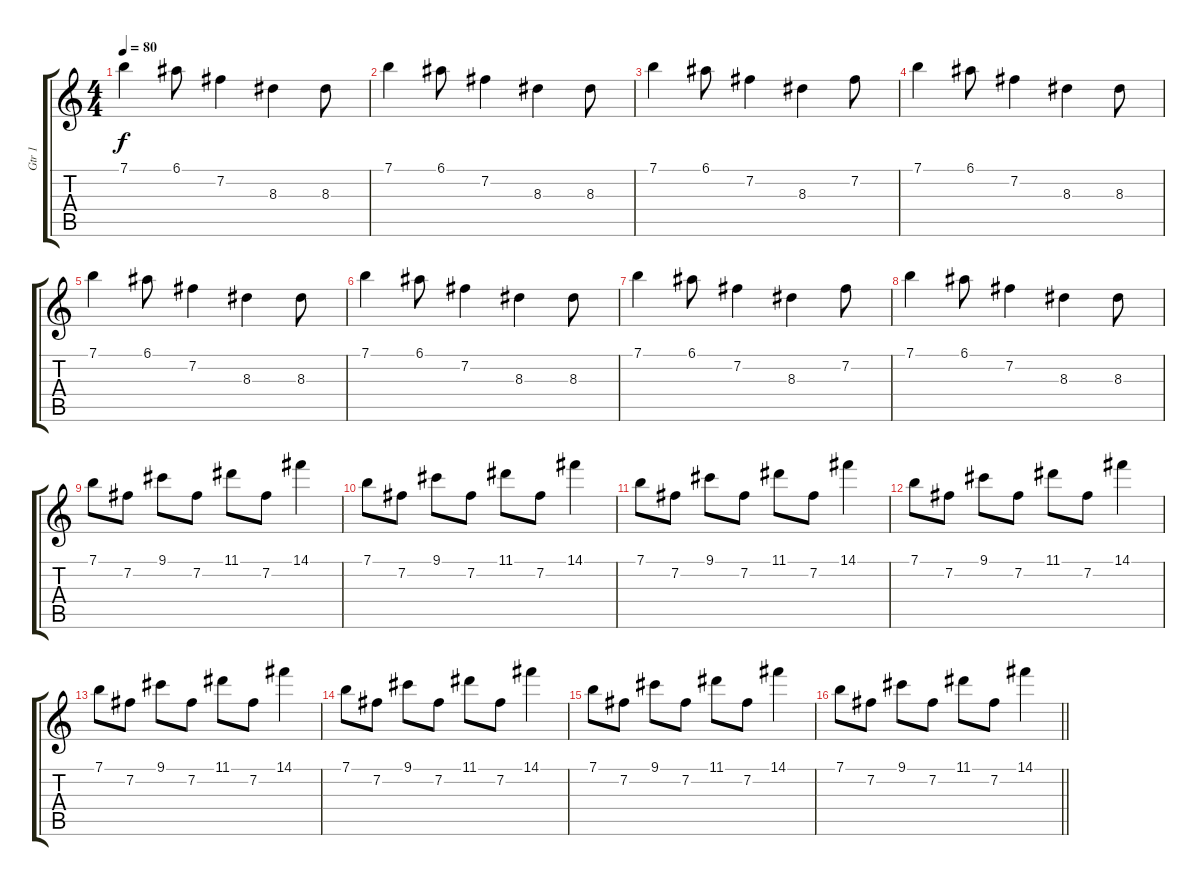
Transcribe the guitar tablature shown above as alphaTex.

\track ("Gtr 1" "Gtr 1") {instrument electricguitarjazz}
\staff {score tabs}
\tuning (E4 B3 G3 D3 A2 E2) {hide}
\ts (4 4)
\tempo 80
\clef g2
\ks c
7.1.4{dy f} 6.1.8 7.2.4 8.3.4 8.3.8 |
7.1.4 6.1.8 7.2.4 8.3.4 8.3.8 |
7.1.4 6.1.8 7.2.4 8.3.4 7.2.8 |
7.1.4 6.1.8 7.2.4 8.3.4 8.3.8 |
7.1.4 6.1.8 7.2.4 8.3.4 8.3.8 |
7.1.4 6.1.8 7.2.4 8.3.4 8.3.8 |
7.1.4 6.1.8 7.2.4 8.3.4 7.2.8 |
7.1.4 6.1.8 7.2.4 8.3.4 8.3.8 |
7.1.8 7.2.8 9.1.8 7.2.8 11.1.8 7.2.8 14.1.4 |
7.1.8 7.2.8 9.1.8 7.2.8 11.1.8 7.2.8 14.1.4 |
7.1.8 7.2.8 9.1.8 7.2.8 11.1.8 7.2.8 14.1.4 |
7.1.8 7.2.8 9.1.8 7.2.8 11.1.8 7.2.8 14.1.4 |
7.1.8 7.2.8 9.1.8 7.2.8 11.1.8 7.2.8 14.1.4 |
7.1.8 7.2.8 9.1.8 7.2.8 11.1.8 7.2.8 14.1.4 |
7.1.8 7.2.8 9.1.8 7.2.8 11.1.8 7.2.8 14.1.4 |
\barLineRight lightlight
7.1.8 7.2.8 9.1.8 7.2.8 11.1.8 7.2.8 14.1.4
